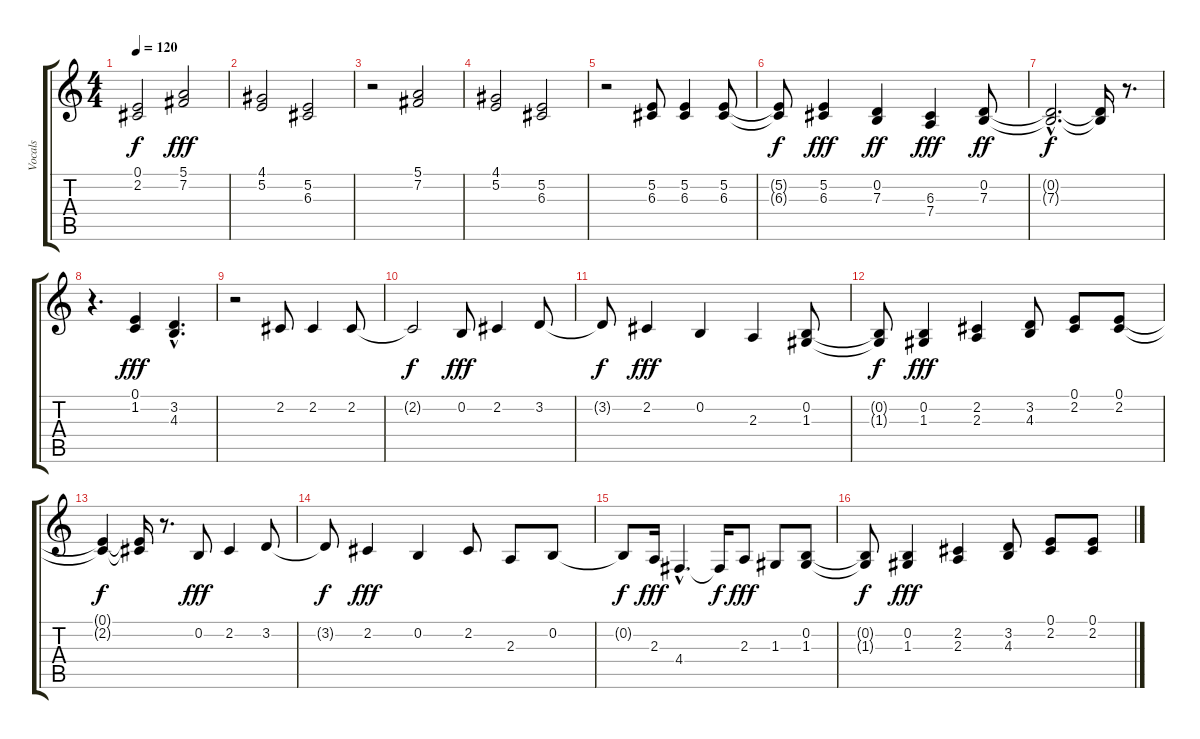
\track ("Vocals" "Vocals") {instrument oboe}
\staff {score tabs}
\tuning (E4 B3 G3 D3 A2 E2) {hide}
\ts (4 4)
\tempo 120
\clef g2
\ks c
(0.1{t} 2.2{t}).2{dy f} (5.1 7.2).2{dy fff instrument oboe} |
(4.1 5.2).2 (5.2 6.3).2 |
r.2 (5.1 7.2).2 |
(4.1 5.2).2 (5.2 6.3).2 |
r.2 (5.2 6.3).8 (5.2 6.3).4 (5.2 6.3).8 |
(5.2{t} 6.3{t}).8{dy f} (5.2 6.3).4{dy fff} (0.2 7.3).4{dy ff} (6.3 7.4).4{dy fff} (0.2 7.3).8{dy ff} |
(0.2{hac t} 7.3{hac t}).2{d dy f} (0.2{t} 7.3{t}).16 r.8{d} |
r.4{d} (0.1 1.2).4{dy fff} (3.2{hac} 4.3{hac}).4{d} |
r.2 2.2.8 2.2.4 2.2.8 |
2.2{t}.2{dy f} 0.2.8{dy fff} 2.2.4 3.2.8 |
3.2{t}.8{dy f} 2.2.4{dy fff} 0.2.4 2.3.4 (0.2 1.3).8 |
(0.2{t} 1.3{t}).8{dy f} (0.2 1.3).4{dy fff} (2.2 2.3).4 (3.2 4.3).8 (0.1 2.2).8 (0.1 2.2).8 |
(0.1{t} 2.2{t}).4{dy f} (0.1{t} 2.2{t}).16 r.8{d} 0.2.8{dy fff} 2.2.4 3.2.8 |
3.2{t}.8{dy f} 2.2.4{dy fff} 0.2.4 2.2.8 2.3.8 0.2.8 |
0.2{t}.8{dy f} 2.3.16{dy fff} 4.4{hac}.4{d} 4.4{t}.16{dy f} 2.3.8{dy fff} 1.3.8 (0.2 1.3).8 |
(0.2{t} 1.3{t}).8{dy f} (0.2 1.3).4{dy fff} (2.2 2.3).4 (3.2 4.3).8 (0.1 2.2).8 (0.1 2.2).8
